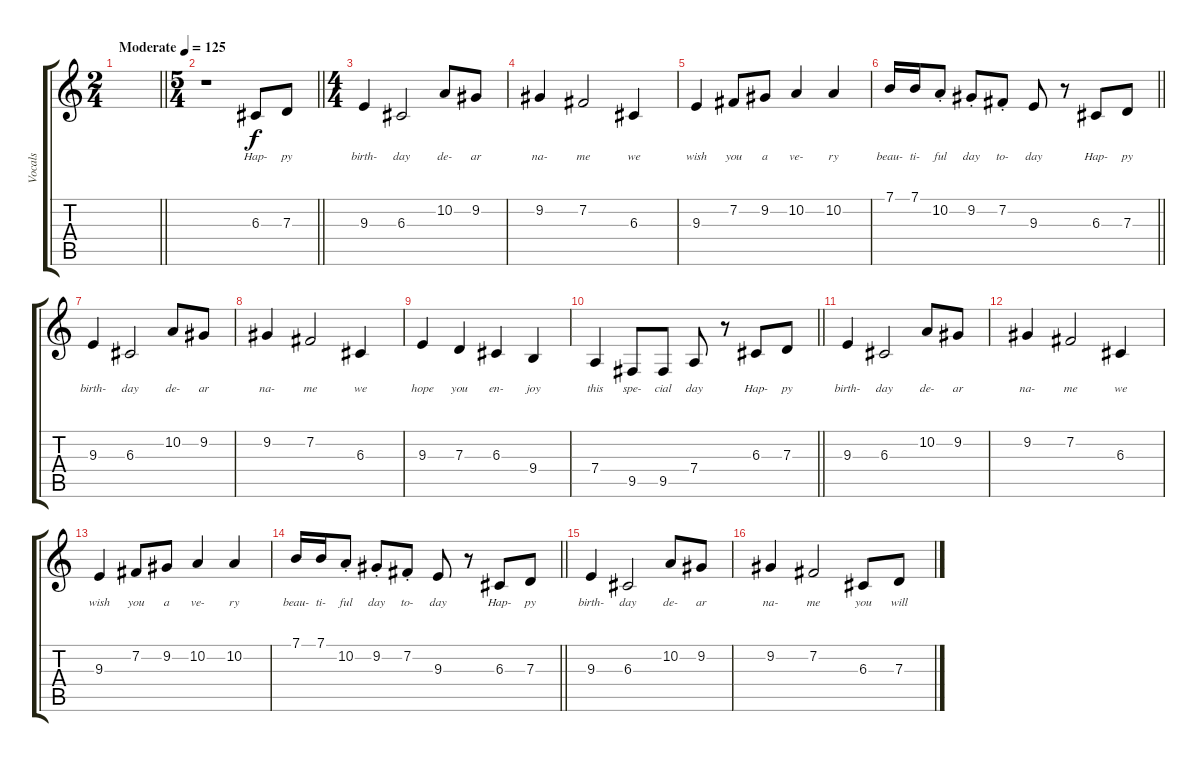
\track ("Vocals" "Vocals") {instrument oboe}
\staff {score tabs}
\tuning (E4 B3 G3 D3 A2 E2) {hide}
\ts (2 4)
\tempo (125 "Moderate")
\clef g2
\barLineRight lightlight
\ks c
|
\ts (5 4)
\barLineRight lightlight
r.1 6.3.8{lyrics (0 "Hap-") lyrics (1 "") lyrics (2 "") lyrics (3 "") lyrics (4 "")} 7.3.8{lyrics (0 "py") lyrics (1 "") lyrics (2 "") lyrics (3 "") lyrics (4 "")} |
\ts (4 4)
9.3.4{lyrics (0 "birth-") lyrics (1 "") lyrics (2 "") lyrics (3 "") lyrics (4 "")} 6.3.2{lyrics (0 "day") lyrics (1 "") lyrics (2 "") lyrics (3 "") lyrics (4 "")} 10.2.8{lyrics (0 "de-") lyrics (1 "") lyrics (2 "") lyrics (3 "") lyrics (4 "")} 9.2.8{lyrics (0 "ar") lyrics (1 "") lyrics (2 "") lyrics (3 "") lyrics (4 "")} |
9.2.4{lyrics (0 "na-") lyrics (1 "") lyrics (2 "") lyrics (3 "") lyrics (4 "")} 7.2.2{lyrics (0 "me") lyrics (1 "") lyrics (2 "") lyrics (3 "") lyrics (4 "")} 6.3.4{lyrics (0 "we") lyrics (1 "") lyrics (2 "") lyrics (3 "") lyrics (4 "")} |
9.3.4{lyrics (0 "wish") lyrics (1 "") lyrics (2 "") lyrics (3 "") lyrics (4 "")} 7.2.8{lyrics (0 "you") lyrics (1 "") lyrics (2 "") lyrics (3 "") lyrics (4 "")} 9.2.8{lyrics (0 "a") lyrics (1 "") lyrics (2 "") lyrics (3 "") lyrics (4 "")} 10.2.4{lyrics (0 "ve-") lyrics (1 "") lyrics (2 "") lyrics (3 "") lyrics (4 "")} 10.2.4{lyrics (0 "ry") lyrics (1 "") lyrics (2 "") lyrics (3 "") lyrics (4 "")} |
\barLineRight lightlight
7.1.16{lyrics (0 "beau-") lyrics (1 "") lyrics (2 "") lyrics (3 "") lyrics (4 "")} 7.1.16{lyrics (0 "ti-") lyrics (1 "") lyrics (2 "") lyrics (3 "") lyrics (4 "")} 10.2{st}.8{lyrics (0 "ful") lyrics (1 "") lyrics (2 "") lyrics (3 "") lyrics (4 "")} 9.2{st}.8{lyrics (0 "day") lyrics (1 "") lyrics (2 "") lyrics (3 "") lyrics (4 "")} 7.2{st}.8{lyrics (0 "to-") lyrics (1 "") lyrics (2 "") lyrics (3 "") lyrics (4 "")} 9.3.8{lyrics (0 "day") lyrics (1 "") lyrics (2 "") lyrics (3 "") lyrics (4 "")} r.8 6.3.8{lyrics (0 "Hap-") lyrics (1 "") lyrics (2 "") lyrics (3 "") lyrics (4 "")} 7.3.8{lyrics (0 "py") lyrics (1 "") lyrics (2 "") lyrics (3 "") lyrics (4 "")} |
9.3.4{lyrics (0 "birth-") lyrics (1 "") lyrics (2 "") lyrics (3 "") lyrics (4 "")} 6.3.2{lyrics (0 "day") lyrics (1 "") lyrics (2 "") lyrics (3 "") lyrics (4 "")} 10.2.8{lyrics (0 "de-") lyrics (1 "") lyrics (2 "") lyrics (3 "") lyrics (4 "")} 9.2.8{lyrics (0 "ar") lyrics (1 "") lyrics (2 "") lyrics (3 "") lyrics (4 "")} |
9.2.4{lyrics (0 "na-") lyrics (1 "") lyrics (2 "") lyrics (3 "") lyrics (4 "")} 7.2.2{lyrics (0 "me") lyrics (1 "") lyrics (2 "") lyrics (3 "") lyrics (4 "")} 6.3.4{lyrics (0 "we") lyrics (1 "") lyrics (2 "") lyrics (3 "") lyrics (4 "")} |
9.3.4{lyrics (0 "hope") lyrics (1 "") lyrics (2 "") lyrics (3 "") lyrics (4 "")} 7.3.4{lyrics (0 "you") lyrics (1 "") lyrics (2 "") lyrics (3 "") lyrics (4 "")} 6.3.4{lyrics (0 "en-") lyrics (1 "") lyrics (2 "") lyrics (3 "") lyrics (4 "")} 9.4.4{lyrics (0 "joy") lyrics (1 "") lyrics (2 "") lyrics (3 "") lyrics (4 "")} |
\barLineRight lightlight
7.4.4{lyrics (0 "this") lyrics (1 "") lyrics (2 "") lyrics (3 "") lyrics (4 "")} 9.5.8{lyrics (0 "spe-") lyrics (1 "") lyrics (2 "") lyrics (3 "") lyrics (4 "")} 9.5.8{lyrics (0 "cial") lyrics (1 "") lyrics (2 "") lyrics (3 "") lyrics (4 "")} 7.4.8{lyrics (0 "day") lyrics (1 "") lyrics (2 "") lyrics (3 "") lyrics (4 "")} r.8 6.3.8{lyrics (0 "Hap-") lyrics (1 "") lyrics (2 "") lyrics (3 "") lyrics (4 "")} 7.3.8{lyrics (0 "py") lyrics (1 "") lyrics (2 "") lyrics (3 "") lyrics (4 "")} |
9.3.4{lyrics (0 "birth-") lyrics (1 "") lyrics (2 "") lyrics (3 "") lyrics (4 "")} 6.3.2{lyrics (0 "day") lyrics (1 "") lyrics (2 "") lyrics (3 "") lyrics (4 "")} 10.2.8{lyrics (0 "de-") lyrics (1 "") lyrics (2 "") lyrics (3 "") lyrics (4 "")} 9.2.8{lyrics (0 "ar") lyrics (1 "") lyrics (2 "") lyrics (3 "") lyrics (4 "")} |
9.2.4{lyrics (0 "na-") lyrics (1 "") lyrics (2 "") lyrics (3 "") lyrics (4 "")} 7.2.2{lyrics (0 "me") lyrics (1 "") lyrics (2 "") lyrics (3 "") lyrics (4 "")} 6.3.4{lyrics (0 "we") lyrics (1 "") lyrics (2 "") lyrics (3 "") lyrics (4 "")} |
9.3.4{lyrics (0 "wish") lyrics (1 "") lyrics (2 "") lyrics (3 "") lyrics (4 "")} 7.2.8{lyrics (0 "you") lyrics (1 "") lyrics (2 "") lyrics (3 "") lyrics (4 "")} 9.2.8{lyrics (0 "a") lyrics (1 "") lyrics (2 "") lyrics (3 "") lyrics (4 "")} 10.2.4{lyrics (0 "ve-") lyrics (1 "") lyrics (2 "") lyrics (3 "") lyrics (4 "")} 10.2.4{lyrics (0 "ry") lyrics (1 "") lyrics (2 "") lyrics (3 "") lyrics (4 "")} |
\barLineRight lightlight
7.1.16{lyrics (0 "beau-") lyrics (1 "") lyrics (2 "") lyrics (3 "") lyrics (4 "")} 7.1.16{lyrics (0 "ti-") lyrics (1 "") lyrics (2 "") lyrics (3 "") lyrics (4 "")} 10.2{st}.8{lyrics (0 "ful") lyrics (1 "") lyrics (2 "") lyrics (3 "") lyrics (4 "")} 9.2{st}.8{lyrics (0 "day") lyrics (1 "") lyrics (2 "") lyrics (3 "") lyrics (4 "")} 7.2{st}.8{lyrics (0 "to-") lyrics (1 "") lyrics (2 "") lyrics (3 "") lyrics (4 "")} 9.3.8{lyrics (0 "day") lyrics (1 "") lyrics (2 "") lyrics (3 "") lyrics (4 "")} r.8 6.3.8{lyrics (0 "Hap-") lyrics (1 "") lyrics (2 "") lyrics (3 "") lyrics (4 "")} 7.3.8{lyrics (0 "py") lyrics (1 "") lyrics (2 "") lyrics (3 "") lyrics (4 "")} |
9.3.4{lyrics (0 "birth-") lyrics (1 "") lyrics (2 "") lyrics (3 "") lyrics (4 "")} 6.3.2{lyrics (0 "day") lyrics (1 "") lyrics (2 "") lyrics (3 "") lyrics (4 "")} 10.2.8{lyrics (0 "de-") lyrics (1 "") lyrics (2 "") lyrics (3 "") lyrics (4 "")} 9.2.8{lyrics (0 "ar") lyrics (1 "") lyrics (2 "") lyrics (3 "") lyrics (4 "")} |
9.2.4{lyrics (0 "na-") lyrics (1 "") lyrics (2 "") lyrics (3 "") lyrics (4 "")} 7.2.2{lyrics (0 "me") lyrics (1 "") lyrics (2 "") lyrics (3 "") lyrics (4 "")} 6.3.8{lyrics (0 "you") lyrics (1 "") lyrics (2 "") lyrics (3 "") lyrics (4 "")} 7.3.8{lyrics (0 "will") lyrics (1 "") lyrics (2 "") lyrics (3 "") lyrics (4 "")}
